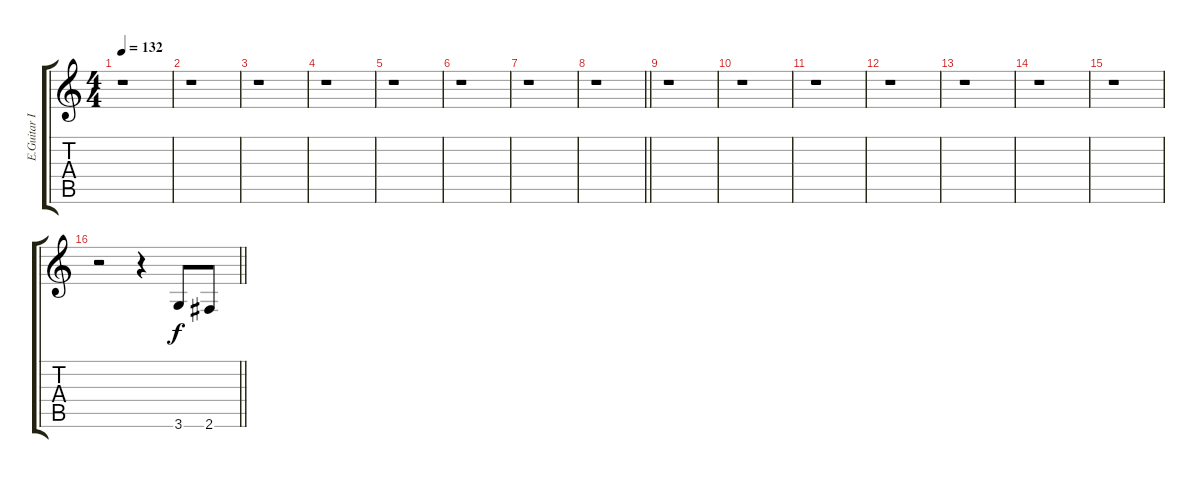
\track ("E.Guitar I" "E.Guitar I") {instrument electricguitarclean}
\staff {score tabs}
\tuning (E4 B3 G3 D3 A2 E2) {hide}
\ts (4 4)
\tempo 132
\clef g2
\ks c
r.1{dy f} |
r.1 |
r.1 |
r.1 |
r.1 |
r.1 |
r.1 |
\barLineRight lightlight
r.1 |
r.1 |
r.1 |
r.1 |
r.1 |
r.1 |
r.1 |
r.1 |
\barLineRight lightlight
r.2 r.4 3.6.8 2.6.8
